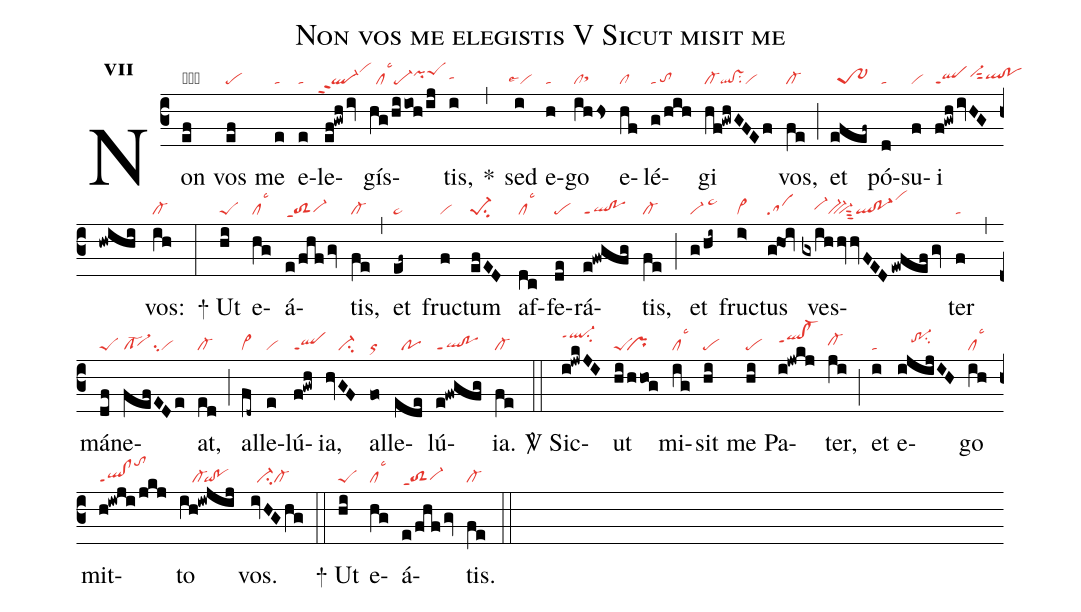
name:Non vos me elegistis V Sicut misit me;
office-part:re;
mode:7;
nabc-lines:1;
%%
initial-style: 1;
name:Non vos me elegistis;
mode: 7;
office-part: Responsorium;
annotation: Resp.;
annotation: vii;
nabc-lines:1;
%%
(c3) Non(ef|obpe) vos(ef|pe) me(e|ta) e(e|ta)le(ef!gwh/iv|``ql-ppt2vihk)gís(hg/hiioh/ij|//cllsc3pe-pihipeShj)tis,(i|tahh) <sp>*</sp>(,) sed(i|``vilse4) e(h|ta)go(ihhs|clsthh) e(hf|cl)lé(g/hih|ta/tohg)gi(hf!gwhGFEf|cl-ql!vssu2vi) vos,(fe|cl-) (;) et(efef~|//tr-~1) pó(d|ta)su(f|vi)i(f!gwh/ivHG/hwihi|qlppt1vi-hisut2qlhh!pohh) vos:(ih|cl-) (:)

<sp>+</sp> Ut(hi|peS) e(hg|cllsc3)á(e/fhf/gv|toS2ppt1vi-hg)tis,(fe|cl-) (,) et(ef~|pe~) fruc(f|vi)tum(efED|pe-1su2) af(dc|cllsc3)fe(de|pe)rá(e!fwgfg|ql!poppt1)tis,(fe|cl-) (;) et(g/hi~|vi-/ta>hj) fruc(i>|vi>)tus(g!hoi|sa) ves(gxihhvhvFED/ewfef/gv|////vi-hhbv-```vi-sut3ql!po-1vihl)ter(f|ta) (,) má(df|peS)ne(fefEDe|poG-su2vi)at,(ed|cl-) (;) al(fd~|vi>)le(e|vi)lú(f!gwh|qlppt1)ia,(hvGF|////ci-)  al(fo|or)le(ede|//po)lú(e!fwgfg|ql!poppt1)ia.(fe|cl-) (::)

<sp>V/</sp> Sic(i!jwkJI|ql-hkppt1su2)ut(hi/hhog|peS``pr) mi(ig|cllsc3)sit(hi|pe) me(hi|pe) Pa(i!jwkj|qlhi!cl-hippt1)ter,(ji|cl-hh) (;)et(i|ta) e(ijijIH|////tr-1hisu2)go(ih|cllsc3) mit(h!iwji/jkj|ql!clppt1tohm)to(ih!iwjij|////cl-`qi!po) vos.(ivHGhg|//ci-cl-) (::)

<sp>+</sp> Ut(hi|peS) e(hg|cllsc3)á(e/fhf/gv|toS2ppt1vi-hg)tis.(fe|cl-) (::)
